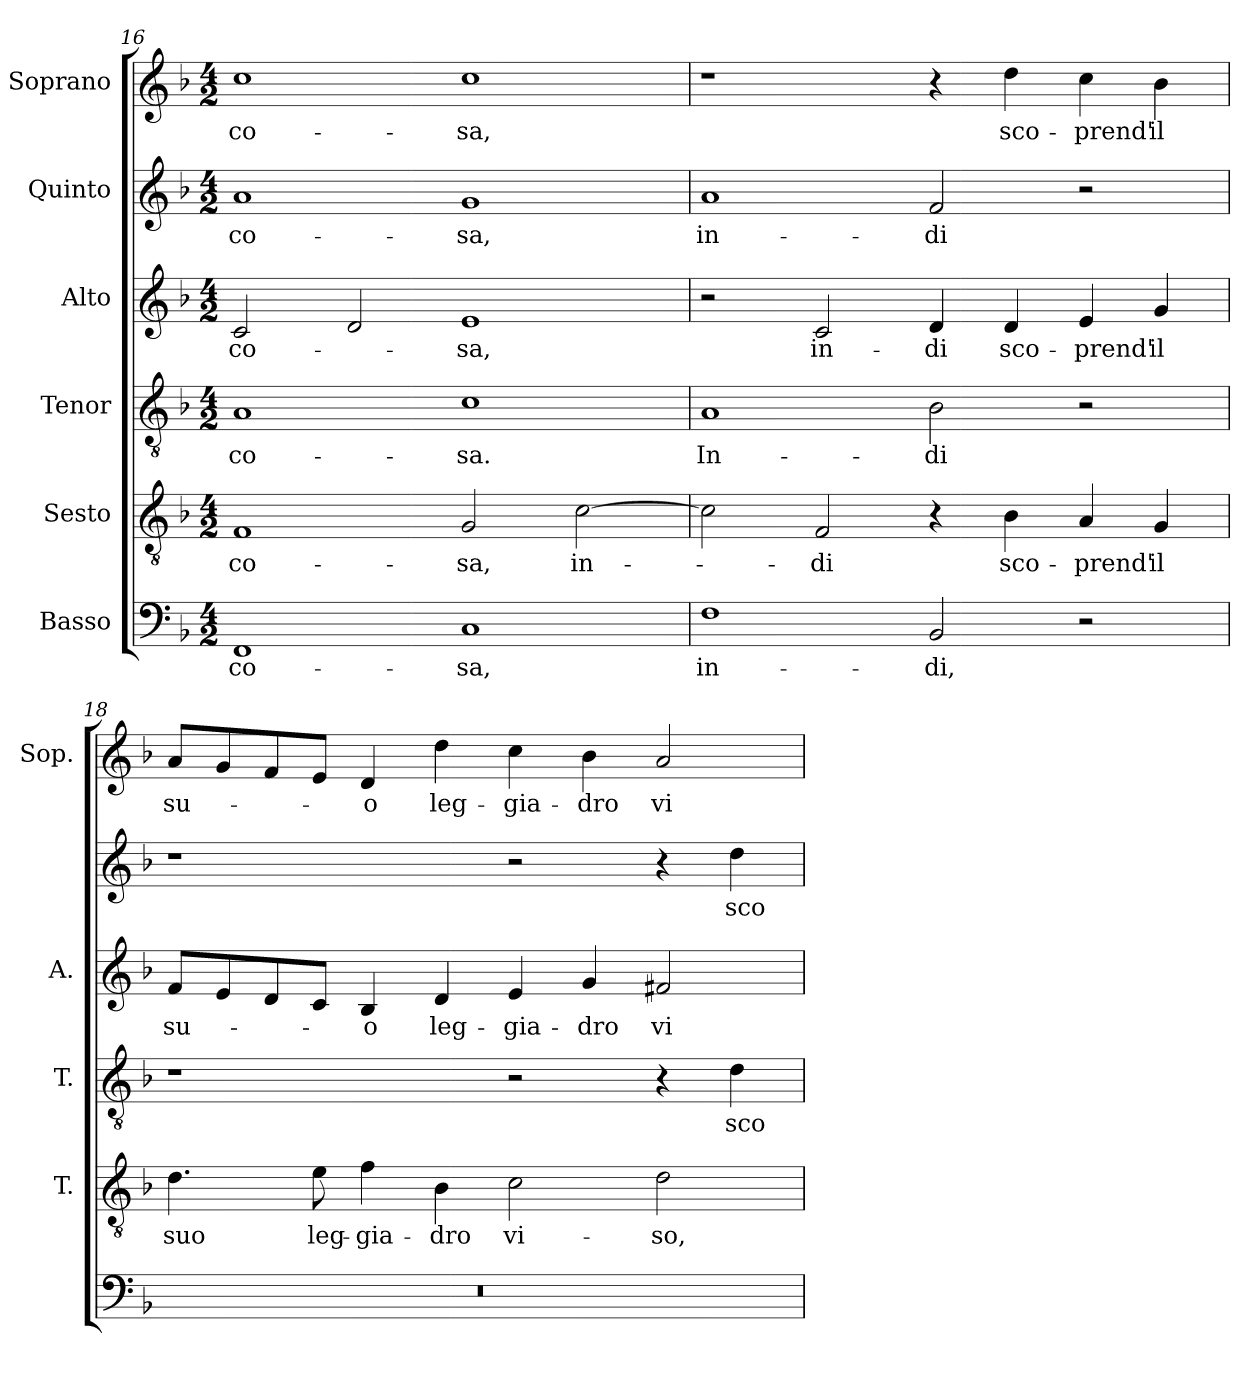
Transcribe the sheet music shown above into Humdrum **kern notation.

**kern	**text	**kern	**text	**kern	**text	**kern	**text	**kern	**text	**kern	**text
*part6	*part6	*part5	*part5	*part4	*part4	*part3	*part3	*part2	*part2	*part1	*part1
*staff6	*staff6	*staff5	*staff5	*staff4	*staff4	*staff3	*staff3	*staff2	*staff2	*staff1	*staff1
*I"Basso	*	*I"Sesto	*	*I"Tenor	*	*I"Alto	*	*I"Quinto	*	*I"Soprano	*
*	*	*I'T.	*	*I'T.	*	*I'A.	*	*	*	*I'Sop.	*
*clefF4	*	*clefGv2	*	*clefGv2	*	*clefG2	*	*clefG2	*	*clefG2	*
*	*	*ITrd7c12	*	*ITrd7c12	*	*	*	*	*	*	*
*k[b-]	*	*k[b-]	*	*k[b-]	*	*k[b-]	*	*k[b-]	*	*k[b-]	*
*F:	*	*F:	*	*F:	*	*F:	*	*F:	*	*F:	*
*M4/2	*	*M4/2	*	*M4/2	*	*M4/2	*	*M4/2	*	*M4/2	*
=16	=16	=16	=16	=16	=16	=16	=16	=16	=16	=16	=16
!	!LO:LY:b:color=#000000	!	!	!	!	!	!	!	!	!	!
!	!	!	!LO:LY:b:color=#000000	!	!	!	!	!	!	!	!
!	!	!	!	!	!LO:LY:b:color=#000000	!	!	!	!	!	!
!	!	!	!	!	!	!	!LO:LY:b:color=#000000	!	!	!	!
!	!	!	!	!	!	!	!	!	!LO:LY:b:color=#000000	!	!
!	!	!	!	!	!	!	!	!	!	!	!LO:LY:b:color=#000000
1FFi	-co-	1FFi	-co-	1AAi	-co-	2ci/	-co-	1ai	-co-	1cci	-co-
.	.	.	.	.	.	2di/	.	.	.	.	.
!	!LO:LY:b:color=#000000	!	!	!	!	!	!	!	!	!	!
!	!	!	!LO:LY:b:color=#000000	!	!	!	!	!	!	!	!
!	!	!	!	!	!LO:LY:b:color=#000000	!	!	!	!	!	!
!	!	!	!	!	!	!	!LO:LY:b:color=#000000	!	!	!	!
!	!	!	!	!	!	!	!	!	!LO:LY:b:color=#000000	!	!
!	!	!	!	!	!	!	!	!	!	!	!LO:LY:b:color=#000000
1Ci	-sa,	2GGi/	-sa,	1Ci	-sa.	1ei	-sa,	1gi	-sa,	1cci	-sa,
!	!	!	!LO:LY:b:color=#000000	!	!	!	!	!	!	!	!
.	.	[2Ci\	in-	.	.	.	.	.	.	.	.
=17	=17	=17	=17	=17	=17	=17	=17	=17	=17	=17	=17
!	!LO:LY:b:color=#000000	!	!	!	!	!	!	!	!	!	!
!	!	!	!	!	!LO:LY:b:color=#000000	!	!	!	!	!	!
!	!	!	!	!	!	!	!	!	!LO:LY:b:color=#000000	!	!
1Fi	in-	2Ci\]	.	1AAi	In-	2r	.	1ai	in-	1r	.
!	!	!	!LO:LY:b:color=#000000	!	!	!	!	!	!	!	!
!	!	!	!	!	!	!	!LO:LY:b:color=#000000	!	!	!	!
.	.	2FFi/	-di	.	.	2ci/	in-	.	.	.	.
!	!LO:LY:b:color=#000000	!	!	!	!	!	!	!	!	!	!
!	!	!	!	!	!LO:LY:b:color=#000000	!	!	!	!	!	!
!	!	!	!	!	!	!	!LO:LY:b:color=#000000	!	!	!	!
!	!	!	!	!	!	!	!	!	!LO:LY:b:color=#000000	!	!
2BB-i/	-di,	4r	.	2BB-i\	-di	4di/	-di	2fi/	-di	4r	.
!	!	!	!LO:LY:b:color=#000000	!	!	!	!	!	!	!	!
!	!	!	!	!	!	!	!LO:LY:b:color=#000000	!	!	!	!
!	!	!	!	!	!	!	!	!	!	!	!LO:LY:b:color=#000000
.	.	4BB-i\	sco-	.	.	4di/	sco-	.	.	4ddi\	sco-
!	!	!	!LO:LY:b:color=#000000	!	!	!	!	!	!	!	!
!	!	!	!	!	!	!	!LO:LY:b:color=#000000	!	!	!	!
!	!	!	!	!	!	!	!	!	!	!	!LO:LY:b:color=#000000
2r	.	4AAi/	-prend'	2r	.	4ei/	-prend'	2r	.	4cci\	-prend'
!	!	!	!LO:LY:b:color=#000000	!	!	!	!	!	!	!	!
!	!	!	!	!	!	!	!LO:LY:b:color=#000000	!	!	!	!
!	!	!	!	!	!	!	!	!	!	!	!LO:LY:b:color=#000000
.	.	4GGi/	il	.	.	4gi/	il	.	.	4b-i\	il
=18	=18	=18	=18	=18	=18	=18	=18	=18	=18	=18	=18
!LO:N:vis=1	!	!	!	!	!	!	!	!	!	!	!
!	!	!	!LO:LY:b:color=#000000	!	!	!	!	!	!	!	!
!	!	!	!	!	!	!	!LO:LY:b:color=#000000	!	!	!	!
!	!	!	!	!	!	!	!	!	!	!	!LO:LY:b:color=#000000
0r	.	4.Di\	suo	1r	.	8fi/L	su-	1r	.	8ai/L	su-
.	.	.	.	.	.	8ei/	.	.	.	8gi/	.
.	.	.	.	.	.	8di/	.	.	.	8fi/	.
!	!	!	!LO:LY:b:color=#000000	!	!	!	!	!	!	!	!
.	.	8Ei\	leg-	.	.	8ci/J	.	.	.	8ei/J	.
!	!	!	!LO:LY:b:color=#000000	!	!	!	!	!	!	!	!
!	!	!	!	!	!	!	!LO:LY:b:color=#000000	!	!	!	!
!	!	!	!	!	!	!	!	!	!	!	!LO:LY:b:color=#000000
.	.	4Fi\	-gia-	.	.	4B-i/	-o	.	.	4di/	-o
!	!	!	!LO:LY:b:color=#000000	!	!	!	!	!	!	!	!
!	!	!	!	!	!	!	!LO:LY:b:color=#000000	!	!	!	!
!	!	!	!	!	!	!	!	!	!	!	!LO:LY:b:color=#000000
.	.	4BB-i\	-dro	.	.	4di/	leg-	.	.	4ddi\	leg-
!	!	!	!LO:LY:b:color=#000000	!	!	!	!	!	!	!	!
!	!	!	!	!	!	!	!LO:LY:b:color=#000000	!	!	!	!
!	!	!	!	!	!	!	!	!	!	!	!LO:LY:b:color=#000000
.	.	2Ci\	vi-	2r	.	4ei/	-gia-	2r	.	4cci\	-gia-
!	!	!	!	!	!	!	!LO:LY:b:color=#000000	!	!	!	!
!	!	!	!	!	!	!	!	!	!	!	!LO:LY:b:color=#000000
.	.	.	.	.	.	4gi/	-dro	.	.	4b-i\	-dro
!	!	!	!LO:LY:b:color=#000000	!	!	!	!	!	!	!	!
!	!	!	!	!	!	!	!LO:LY:b:color=#000000	!	!	!	!
!	!	!	!	!	!	!	!	!	!	!	!LO:LY:b:color=#000000
.	.	2Di\	-so,	4r	.	2f#Xi/	vi-	4r	.	2ai/	vi-
!	!	!	!	!	!LO:LY:b:color=#000000	!	!	!	!	!	!
!	!	!	!	!	!	!	!	!	!LO:LY:b:color=#000000	!	!
.	.	.	.	4Di\	sco-	.	.	4ddi\	sco-	.	.
=	=	=	=	=	=	=	=	=	=	=	=
*-	*-	*-	*-	*-	*-	*-	*-	*-	*-	*-	*-
